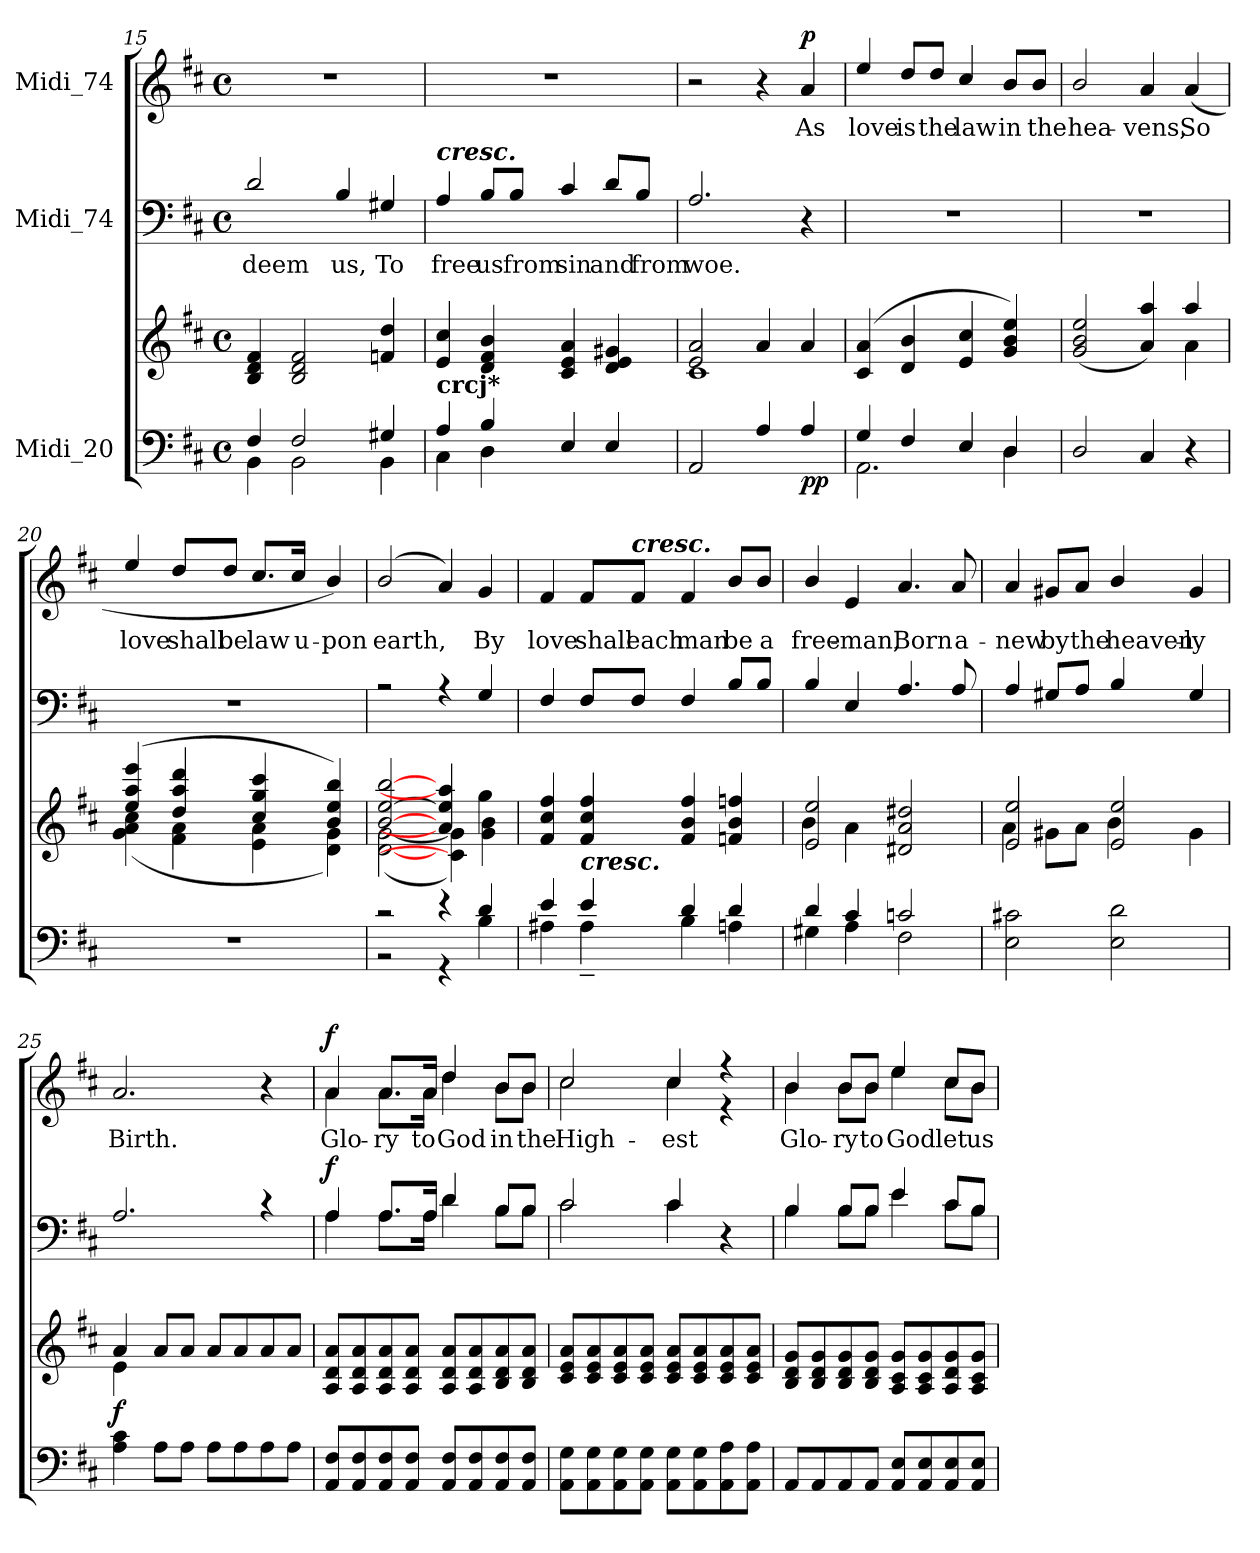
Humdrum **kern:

**kern	**kern	**dynam	**kern	**text	**dynam	**kern	**text	**dynam
*part3	*part3	*part3	*part2	*part2	*part2	*part1	*part1	*part1
*staff4	*staff3	*staff3/4	*staff2	*staff2	*staff2	*staff1	*staff1	*staff1
*I"Midi_20	*	*	*I"Midi_74	*	*	*I"Midi_74	*	*
*clefF4	*clefG2	*	*clefF4	*	*	*clefG2	*	*
*k[f#c#]	*k[f#c#]	*	*k[f#c#]	*	*	*k[f#c#]	*	*
*D:	*D:	*	*D:	*	*	*D:	*	*
*M4/4	*M4/4	*	*M4/4	*	*	*M4/4	*	*
*met(c)	*met(c)	*	*met(c)	*	*	*met(c)	*	*
=15	=15	=15	=15	=15	=15	=15	=15	=15
*^	*^	*	*	*	*	*	*	*
!	!	!	!	!	!	!LO:LY:a	!	!	!	!
*	*	*	*	*	*^	*	*	*	*	*
4F#/	4BB\	4B/ 4d/ 4f#/	2ryy	.	2d/	1ryy	-deem	.	1r	.	.
2F#/	2BB\	2B/ 2d/ 2f#/	.	.	.	.	.	.	.	.	.
!	!	!	!	!	!	!	!LO:LY:a	!	!	!	!
.	.	.	2ryy	.	4B/	.	us,	.	.	.	.
!	!	!	!	!	!	!	!LO:LY:a	!	!	!	!
4G#X/	4BB\	4fn/ 4dd/	.	.	4G#X/	.	To	.	.	.	.
*	*	*	*	*	*v	*v	*	*	*	*	*
!!LO:LB:g=z
=16	=16	=16	=16	=16	=16	=16	=16	=16	=16	=16
!	!	!	!	!	!LO:TX:a:Bi:t=cresc.	!	!	!	!	!
!	!	!LO:TX:b:B:t=crcj*	!	!	!	!	!	!	!	!
!	!	!	!	!	!	!LO:LY:a	!	!	!	!
4A/	4C#\	4e/ 4cc#/	2ryy	.	4A/	free	.	1r	.	.
!	!	!	!	!	!	!LO:LY:a	!	!	!	!
4B/	4D\	4d/ 4f#/ 4b/	.	.	8B/L	us	.	.	.	.
!	!	!	!	!	!	!LO:LY:a	!	!	!	!
.	.	.	.	.	8B/J	from	.	.	.	.
!	!	!	!	!	!	!LO:LY:a	!	!	!	!
4E/	2ryy	4c#/ 4e/ 4a/	2ryy	.	4c#/	sin	.	.	.	.
!	!	!	!	!	!	!LO:LY:a	!	!	!	!
4E/	.	4d/ 4e/ 4g#X/	.	.	8d/L	and	.	.	.	.
!	!	!	!	!	!	!LO:LY:a	!	!	!	!
.	.	.	.	.	8B/J	from	.	.	.	.
=17	=17	=17	=17	=17	=17	=17	=17	=17	=17	=17
!	!	!	!	!	!	!LO:LY:a	!	!	!	!
2AA/	2ryy	2e/ 2a/	1c#\	.	2.A/	woe.	.	2r	.	.
4A/	2ryy	4a/	.	.	.	.	.	4r	.	.
!	!	!	!	!LO:DY:b=2	!	!	!	!	!LO:LY:b	!
!	!	!	!	!LO:DY:n=1:b	!	!	!	!	!	!LO:DY:b
4A/	.	4a/	.	p p	4r	.	.	4a/	As	p
=18	=18	=18	=18	=18	=18	=18	=18	=18	=18	=18
!	!	!	!	!	!	!	!	!	!LO:LY:b	!
4G/	2.AA\	(>4c#/ 4a/	1ryy	.	1r	.	.	4ee/	love	.
!	!	!	!	!	!	!	!	!	!LO:LY:b	!
4F#/	.	4d/ 4b/	.	.	.	.	.	8dd/L	is	.
!	!	!	!	!	!	!	!	!	!LO:LY:b	!
.	.	.	.	.	.	.	.	8dd/J	the	.
!	!	!	!	!	!	!	!	!	!LO:LY:b	!
4E/	.	4e/ 4cc#/	.	.	.	.	.	4cc#/	law	.
!	!	!	!	!	!	!	!	!	!LO:LY:b	!
4D/	4D\	4g/ 4b/ 4ee/)	.	.	.	.	.	8b/L	in	.
!	!	!	!	!	!	!	!	!	!LO:LY:b	!
.	.	.	.	.	.	.	.	8b/J	the	.
=19	=19	=19	=19	=19	=19	=19	=19	=19	=19	=19
!	!	!	!	!	!	!	!	!	!LO:LY:b	!
2D/	2ryy	(>2g/ 2b/ 2ee/	2ryy	.	1r	.	.	2b/	hea-	.
!	!	!	!	!	!	!	!	!	!LO:LY:b	!
4C#/	2ryy	4a/ 4aa/)	4ryy	.	.	.	.	4a/	-vens,	.
!	!	!	!	!	!	!	!	!	!LO:LY:b	!
4r	.	4aa/	4a\	.	.	.	.	(>4a/	So	.
!!LO:LB:g=z
=20	=20	=20	=20	=20	=20	=20	=20	=20	=20	=20
*	*	*	*	*	*^	*	*	*	*	*
!	!	!	!	!	!	!	!	!	!	!LO:LY:b	!
*	*	*	*	*	*	*	*	*	*^	*	*
1r	2ryy	(>4ee/ 4aa/ 4eee/	(<4g\ 4a\ 4cc#\	.	1r	2ryy	.	.	4ee/	1ryy	love	.
!	!	!	!	!	!	!	!	!	!	!	!LO:LY:b	!
.	.	4dd/ 4aa/ 4ddd/	4f#\ 4a\	.	.	.	.	.	8dd/L	.	shall	.
!	!	!	!	!	!	!	!	!	!	!	!LO:LY:b	!
.	.	.	.	.	.	.	.	.	8dd/J	.	be	.
!	!	!	!	!	!	!	!	!	!	!	!LO:LY:b	!
.	2ryy	4cc#/ 4gg/ 4ccc#/	4e\ 4a\	.	.	2ryy	.	.	8.cc#/L	.	law	.
!	!	!	!	!	!	!	!	!	!	!	!LO:LY:b	!
.	.	.	.	.	.	.	.	.	16cc#/Jk	.	u-	.
!	!	!	!	!	!	!	!	!	!	!	!LO:LY:b	!
.	.	4b/ 4ee/ 4bb/)	4d\ 4g\)	.	.	.	.	.	4b/)	.	-pon	.
=21	=21	=21	=21	=21	=21	=21	=21	=21	=21	=21	=21	=21
!	!	!	!	!	!	!	!	!	!	!	!LO:LY:b	!
2r	2r	[2b/ [2ee/ [2bb/	(<[2d\ [2g\	.	2r	1ryy	.	.	(>2b/	1ryy	earth,	.
4r	4r	4a/] 4ee/] 4aa/]	4c#\] 4g\])	.	4r	.	.	.	4a/)	.	.	.
!	!	!	!	!	!	!	!	!	!	!	!LO:LY:b	!
4d/	4B\	4gg\	4g\ 4b\	.	4G/	.	.	.	4g/	.	By	.
=22	=22	=22	=22	=22	=22	=22	=22	=22	=22	=22	=22	=22
!	!	!	!	!	!	!	!	!	!	!	!LO:LY:b	!
4e/	4A#X\	4f#/ 4cc#/ 4ff#/	2ryy	.	4F#/	1ryy	.	.	4f#/	1ryy	love	.
!LO:TX:a:Bi:t=cresc.	!	!	!	!	!	!	!	!	!	!	!	!
!	!	!	!	!	!	!	!	!	!	!	!LO:LY:b	!
4e/	4A#~\	4f#/ 4cc#/ 4ff#/	.	.	8F#/L	.	.	.	8f#/L	.	shall	.
!	!	!	!	!	!	!	!	!	!LO:TX:a:Bi:t=cresc.	!	!	!
!	!	!	!	!	!	!	!	!	!	!	!LO:LY:b	!
.	.	.	.	.	8F#/J	.	.	.	8f#/J	.	each	.
!	!	!	!	!	!	!	!	!	!	!	!LO:LY:b	!
4d/	4B\	4f#/ 4b/ 4ff#/	2ryy	.	4F#/	.	.	.	4f#/	.	man	.
!	!	!	!	!	!	!	!	!	!	!	!LO:LY:b	!
4d/	4An\	4fn/ 4b/ 4ffn/	.	.	8B/L	.	.	.	8b/L	.	be	.
!	!	!	!	!	!	!	!	!	!	!	!LO:LY:b	!
.	.	.	.	.	8B/J	.	.	.	8b/J	.	a	.
=23	=23	=23	=23	=23	=23	=23	=23	=23	=23	=23	=23	=23
!	!	!	!	!	!	!	!	!	!	!	!LO:LY:b	!
4d/	4G#X\	2e/ 2ee/	4b\	.	4B/	2ryy	.	.	4b/	1ryy	free-	.
!	!	!	!	!	!	!	!	!	!	!	!LO:LY:b	!
4c#/	4A\	.	4a\	.	4E/	.	.	.	4e/	.	-man,	.
!	!	!	!	!	!	!	!	!	!	!	!LO:LY:b	!
2cn/	2F#\	2d#X/ 2a/ 2dd#X/	2ryy	.	4.A/	2ryy	.	.	4.a/	.	Born	.
!	!	!	!	!	!	!	!	!	!	!	!LO:LY:b	!
.	.	.	.	.	8A/	.	.	.	8a/	.	a-	.
*v	*v	*	*	*	*	*	*	*	*	*	*	*
!!LO:LB:g=z	!!
=24	=24	=24	=24	=24	=24	=24	=24	=24	=24	=24	=24
!	!	!	!	!	!	!	!	!	!	!LO:LY:b	!
2E 2c#X	2e 2ee	4a\	.	4A/	1ryy	.	.	4a/	1ryy	-new	.
!	!	!	!	!	!	!	!	!	!	!LO:LY:b	!
.	.	8g#X\L	.	8G#X/L	.	.	.	8g#X/L	.	by	.
!	!	!	!	!	!	!	!	!	!	!LO:LY:b	!
.	.	8a\J	.	8A/J	.	.	.	8a/J	.	the	.
!	!	!	!	!	!	!	!	!	!	!LO:LY:b	!
2E 2d	2e 2ee	4b\	.	4B/	.	.	.	4b/	.	heaven-	.
!	!	!	!	!	!	!	!	!	!	!LO:LY:b	!
.	.	4g#\	.	4G#/	.	.	.	4g#/	.	-ly	.
=25	=25	=25	=25	=25	=25	=25	=25	=25	=25	=25	=25
!	!	!	!LO:DY:b	!	!	!	!	!	!	!LO:LY:b	!
4A 4c#	4a	4e\	f	2.A/	1ryy	.	.	2.a/	2ryy	Birth.	.
8AL	8aL	4ryy	.	.	.	.	.	.	.	.	.
8AJ	8aJ	.	.	.	.	.	.	.	.	.	.
8AL	8aL	2ryy	.	.	.	.	.	.	2ryy	.	.
8A	8a	.	.	.	.	.	.	.	.	.	.
8A	8a	.	.	4r	.	.	.	4r	.	.	.
8AJ	8aJ	.	.	.	.	.	.	.	.	.	.
=26	=26	=26	=26	=26	=26	=26	=26	=26	=26	=26	=26
!	!	!	!	!	!	!	!LO:DY:a	!	!	!LO:LY:b	!LO:DY:b
8AA 8F#L	8A 8d 8aL	2ryy	.	4A/	4A\	.	f	4a/	4a\	Glo-	f
8AA 8F#	8A 8d 8a	.	.	.	.	.	.	.	.	.	.
!	!	!	!	!	!	!	!	!	!	!LO:LY:b	!
8AA 8F#	8A 8d 8a	.	.	8.A/L	8.A\L	.	.	8.a/L	8.a\L	-ry	.
8AA 8F#J	8A 8d 8aJ	.	.	.	.	.	.	.	.	.	.
!	!	!	!	!	!	!	!	!	!	!LO:LY:b	!
.	.	.	.	16A/Jk	16A\Jk	.	.	16a/Jk	16a\Jk	to	.
!	!	!	!	!	!	!	!	!	!	!LO:LY:b	!
8AA 8F#L	8A 8d 8aL	2ryy	.	4d/	4d\	.	.	4dd/	4dd\	God	.
8AA 8F#	8A 8d 8a	.	.	.	.	.	.	.	.	.	.
!	!	!	!	!	!	!	!	!	!	!LO:LY:b	!
8AA 8F#	8B 8d 8a	.	.	8B/L	8B\L	.	.	8b/L	8b\L	in	.
!	!	!	!	!	!	!	!	!	!	!LO:LY:b	!
8AA 8F#J	8B 8d 8aJ	.	.	8B/J	8B\J	.	.	8b/J	8b\J	the	.
=27	=27	=27	=27	=27	=27	=27	=27	=27	=27	=27	=27
!	!	!	!	!	!	!	!	!	!	!LO:LY:b	!
8AA 8GL	8c# 8e 8aL	2ryy	.	2c#/	2c#\	.	.	2cc#/	2cc#\	High-	.
8AA 8G	8c# 8e 8a	.	.	.	.	.	.	.	.	.	.
8AA 8G	8c# 8e 8a	.	.	.	.	.	.	.	.	.	.
8AA 8GJ	8c# 8e 8aJ	.	.	.	.	.	.	.	.	.	.
!	!	!	!	!	!	!	!	!	!	!LO:LY:b	!
8AA 8GL	8c# 8e 8aL	2ryy	.	4c#/	4c#\	.	.	4cc#/	4cc#\	-est	.
8AA 8G	8c# 8e 8a	.	.	.	.	.	.	.	.	.	.
8AA 8A	8c# 8e 8a	.	.	4r	4ryy	.	.	4r	4r	.	.
8AA 8AJ	8c# 8e 8aJ	.	.	.	.	.	.	.	.	.	.
*	*v	*v	*	*	*	*	*	*	*	*	*
!!LO:LB:g=z	!!
=28	=28	=28	=28	=28	=28	=28	=28	=28	=28	=28
!	!	!	!	!	!	!	!	!	!LO:LY:b	!
8AAL	8B 8d 8gL	.	4B/	4B\	.	.	4b/	4b\	Glo-	.
8AA	8B 8d 8g	.	.	.	.	.	.	.	.	.
!	!	!	!	!	!	!	!	!	!LO:LY:b	!
8AA	8B 8d 8g	.	8B/L	8B\L	.	.	8b/L	8b\L	-ry	.
!	!	!	!	!	!	!	!	!	!LO:LY:b	!
8AAJ	8B 8d 8gJ	.	8B/J	8B\J	.	.	8b/J	8b\J	to	.
!	!	!	!	!	!	!	!	!	!LO:LY:b	!
8AA 8EL	8A 8c# 8gL	.	4e/	4e\	.	.	4ee/	4ee\	God	.
8AA 8E	8A 8c# 8g	.	.	.	.	.	.	.	.	.
!	!	!	!	!	!	!	!	!	!LO:LY:b	!
8AA 8E	8A 8d 8g	.	8c#/L	8c#\L	.	.	8cc#/L	8cc#\L	let	.
!	!	!	!	!	!	!	!	!	!LO:LY:b	!
8AA 8EJ	8A 8c# 8gJ	.	8B/J	8B\J	.	.	8b/J	8b\J	us	.
*	*	*	*v	*v	*	*	*	*	*	*
*	*	*	*	*	*	*v	*v	*	*
=	=	=	=	=	=	=	=	=
*-	*-	*-	*-	*-	*-	*-	*-	*-
